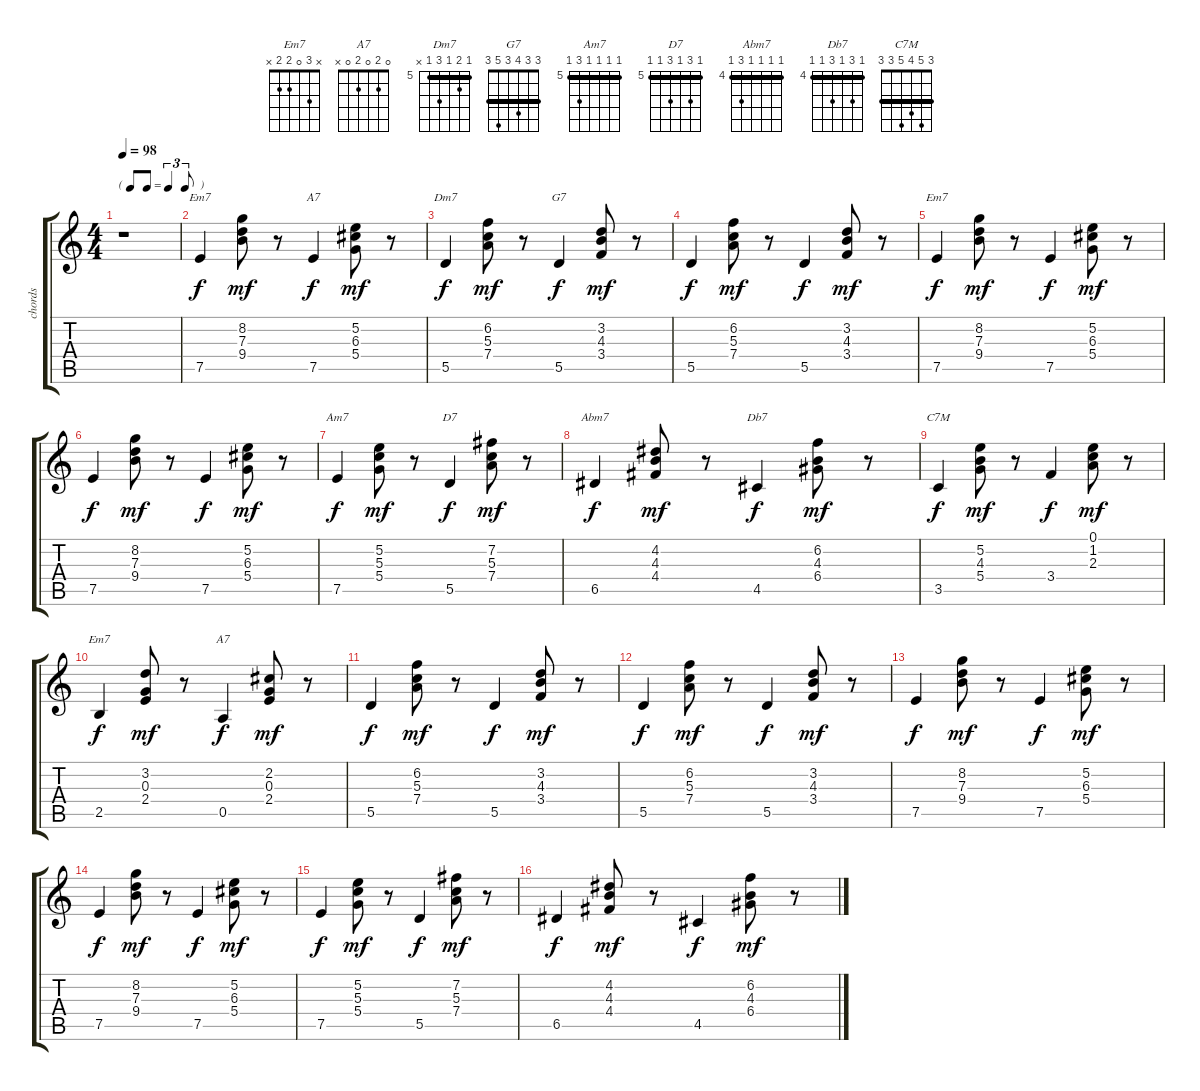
\track ("chords" "chords") {instrument acousticguitarnylon}
\staff {score tabs}
\tuning (E4 B3 G3 D3 A2 E2) {hide}
\chord ("Em7" 7 8 7 9 7 7) {firstfret 7 barre 7}
\chord ("A7" 5 5 6 5 7 5) {firstfret 5 barre 5}
\chord ("Dm7" 5 6 5 7 5 x) {firstfret 5 barre 5}
\chord ("G7" 3 3 4 3 5 3) {barre 3}
\chord ("Em7" 7 8 7 9 7 0) {firstfret 7 barre 7}
\chord ("Am7" 5 5 5 5 7 5) {firstfret 5 barre 5}
\chord ("D7" 5 7 5 7 5 5) {firstfret 5 barre 5}
\chord ("Abm7" 4 4 4 4 6 4) {firstfret 4 barre 4}
\chord ("Db7" 4 6 4 6 4 4) {firstfret 4 barre 4}
\chord ("C7M" 3 5 4 5 3 3) {barre 3}
\chord ("Em7" x 3 0 2 2 x)
\chord ("A7" 0 2 0 2 0 x)
\ts (4 4)
\tf triplet8th
\tempo 98
\clef g2
\ks c
r.1{dy f instrument acousticguitarnylon} |
7.5.4{ch "Em7"} (8.2 7.3 9.4).8{dy mf} r.8 7.5.4{ch "A7" dy f} (5.2 6.3 5.4).8{dy mf} r.8 |
5.5.4{ch "Dm7" dy f} (6.2 5.3 7.4).8{dy mf} r.8 5.5.4{ch "G7" dy f} (3.2 4.3 3.4).8{dy mf} r.8 |
5.5.4{dy f} (6.2 5.3 7.4).8{dy mf} r.8 5.5.4{dy f} (3.2 4.3 3.4).8{dy mf} r.8 |
7.5.4{ch "Em7" dy f} (8.2 7.3 9.4).8{dy mf} r.8 7.5.4{dy f} (5.2 6.3 5.4).8{dy mf} r.8 |
7.5.4{dy f} (8.2 7.3 9.4).8{dy mf} r.8 7.5.4{dy f} (5.2 6.3 5.4).8{dy mf} r.8 |
7.5.4{ch "Am7" dy f} (5.2 5.3 5.4).8{dy mf} r.8 5.5.4{ch "D7" dy f} (7.2 5.3 7.4).8{dy mf} r.8 |
6.5.4{ch "Abm7" dy f} (4.2 4.3 4.4).8{dy mf} r.8 4.5.4{ch "Db7" dy f} (6.2 4.3 6.4).8{dy mf} r.8 |
3.5.4{ch "C7M" dy f} (5.2 4.3 5.4).8{dy mf} r.8 3.4.4{dy f} (0.1 1.2 2.3).8{dy mf} r.8 |
2.5.4{ch "Em7" dy f} (3.2 0.3 2.4).8{dy mf} r.8 0.5.4{ch "A7" dy f} (2.2 0.3 2.4).8{dy mf} r.8 |
5.5.4{dy f} (6.2 5.3 7.4).8{dy mf} r.8 5.5.4{dy f} (3.2 4.3 3.4).8{dy mf} r.8 |
5.5.4{dy f} (6.2 5.3 7.4).8{dy mf} r.8 5.5.4{dy f} (3.2 4.3 3.4).8{dy mf} r.8 |
7.5.4{dy f} (8.2 7.3 9.4).8{dy mf} r.8 7.5.4{dy f} (5.2 6.3 5.4).8{dy mf} r.8 |
7.5.4{dy f} (8.2 7.3 9.4).8{dy mf} r.8 7.5.4{dy f} (5.2 6.3 5.4).8{dy mf} r.8 |
7.5.4{dy f} (5.2 5.3 5.4).8{dy mf} r.8 5.5.4{dy f} (7.2 5.3 7.4).8{dy mf} r.8 |
6.5.4{dy f} (4.2 4.3 4.4).8{dy mf} r.8 4.5.4{dy f} (6.2 4.3 6.4).8{dy mf} r.8
